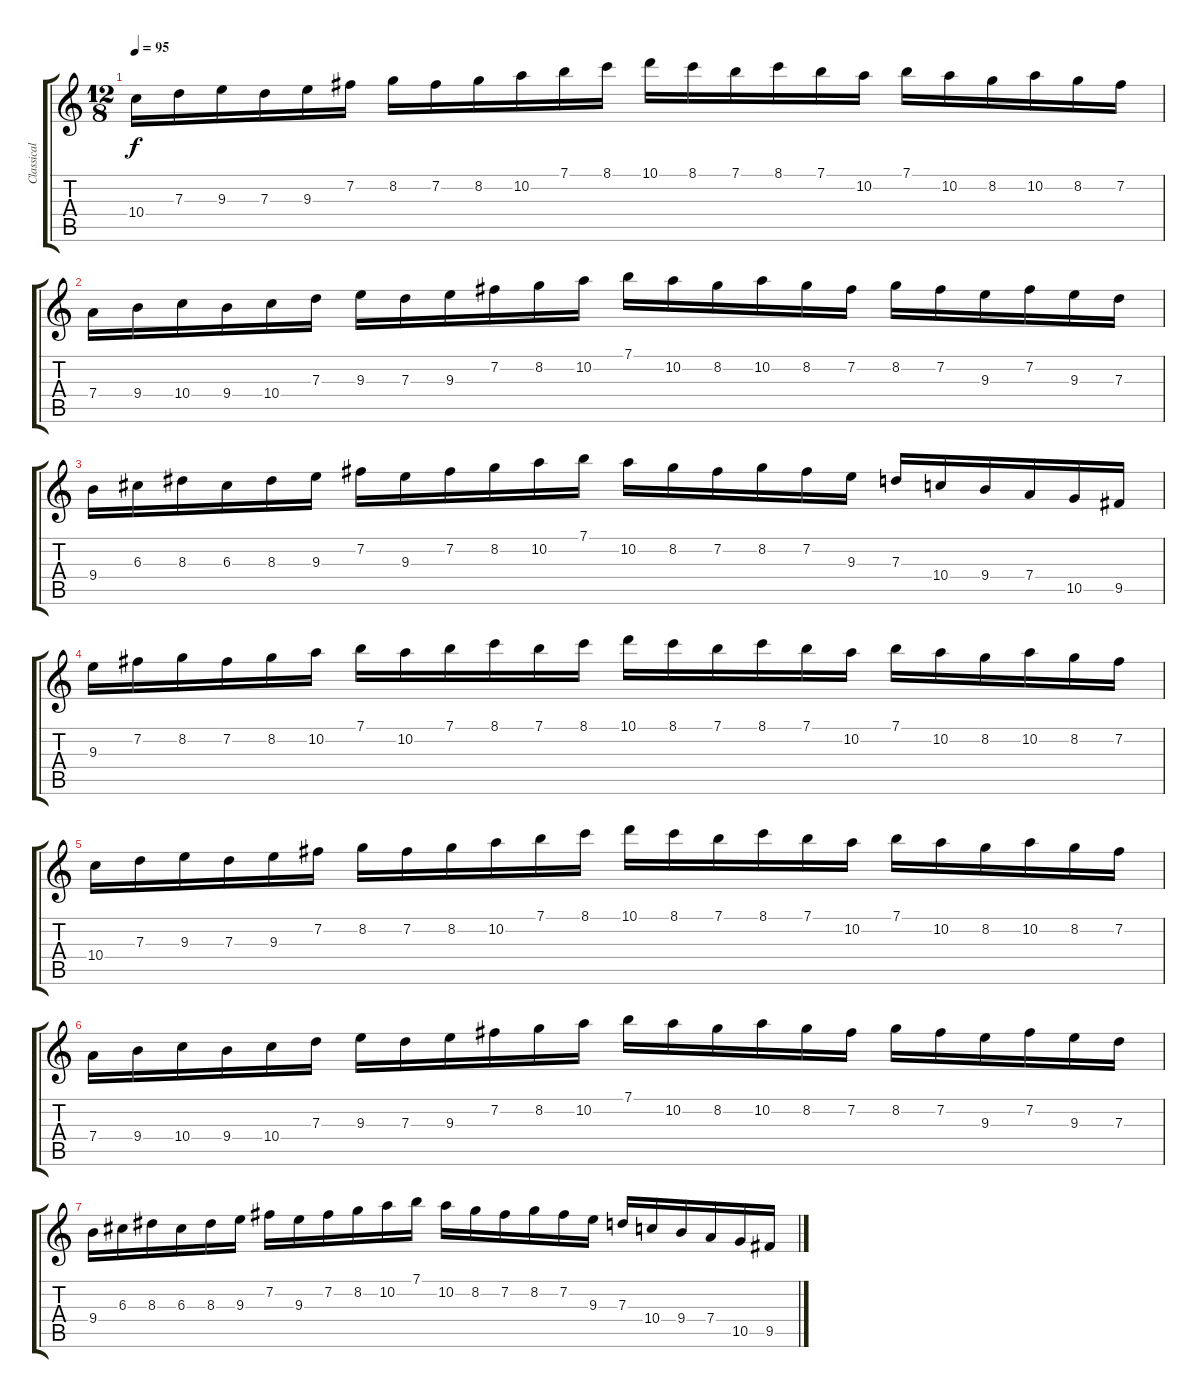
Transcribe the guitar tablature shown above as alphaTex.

\track ("Classical Guitar" "Classical ") {instrument acousticguitarnylon}
\staff {score tabs}
\tuning (E4 B3 G3 D3 A2 E2) {hide}
\ts (12 8)
\tempo 95
\clef g2
\ks c
10.4.16{dy f} 7.3.16 9.3.16 7.3.16 9.3.16 7.2.16 8.2.16 7.2.16 8.2.16 10.2.16 7.1.16 8.1.16 10.1.16 8.1.16 7.1.16 8.1.16 7.1.16 10.2.16 7.1.16 10.2.16 8.2.16 10.2.16 8.2.16 7.2.16 |
7.4.16 9.4.16 10.4.16 9.4.16 10.4.16 7.3.16 9.3.16 7.3.16 9.3.16 7.2.16 8.2.16 10.2.16 7.1.16 10.2.16 8.2.16 10.2.16 8.2.16 7.2.16 8.2.16 7.2.16 9.3.16 7.2.16 9.3.16 7.3.16 |
9.4.16 6.3.16 8.3.16 6.3.16 8.3.16 9.3.16 7.2.16 9.3.16 7.2.16 8.2.16 10.2.16 7.1.16 10.2.16 8.2.16 7.2.16 8.2.16 7.2.16 9.3.16 7.3.16 10.4.16 9.4.16 7.4.16 10.5.16 9.5.16 |
9.3.16 7.2.16 8.2.16 7.2.16 8.2.16 10.2.16 7.1.16 10.2.16 7.1.16 8.1.16 7.1.16 8.1.16 10.1.16 8.1.16 7.1.16 8.1.16 7.1.16 10.2.16 7.1.16 10.2.16 8.2.16 10.2.16 8.2.16 7.2.16 |
10.4.16 7.3.16 9.3.16 7.3.16 9.3.16 7.2.16 8.2.16 7.2.16 8.2.16 10.2.16 7.1.16 8.1.16 10.1.16 8.1.16 7.1.16 8.1.16 7.1.16 10.2.16 7.1.16 10.2.16 8.2.16 10.2.16 8.2.16 7.2.16 |
7.4.16 9.4.16 10.4.16 9.4.16 10.4.16 7.3.16 9.3.16 7.3.16 9.3.16 7.2.16 8.2.16 10.2.16 7.1.16 10.2.16 8.2.16 10.2.16 8.2.16 7.2.16 8.2.16 7.2.16 9.3.16 7.2.16 9.3.16 7.3.16 |
9.4.16 6.3.16 8.3.16 6.3.16 8.3.16 9.3.16 7.2.16 9.3.16 7.2.16 8.2.16 10.2.16 7.1.16 10.2.16 8.2.16 7.2.16 8.2.16 7.2.16 9.3.16 7.3.16 10.4.16 9.4.16 7.4.16 10.5.16 9.5.16
